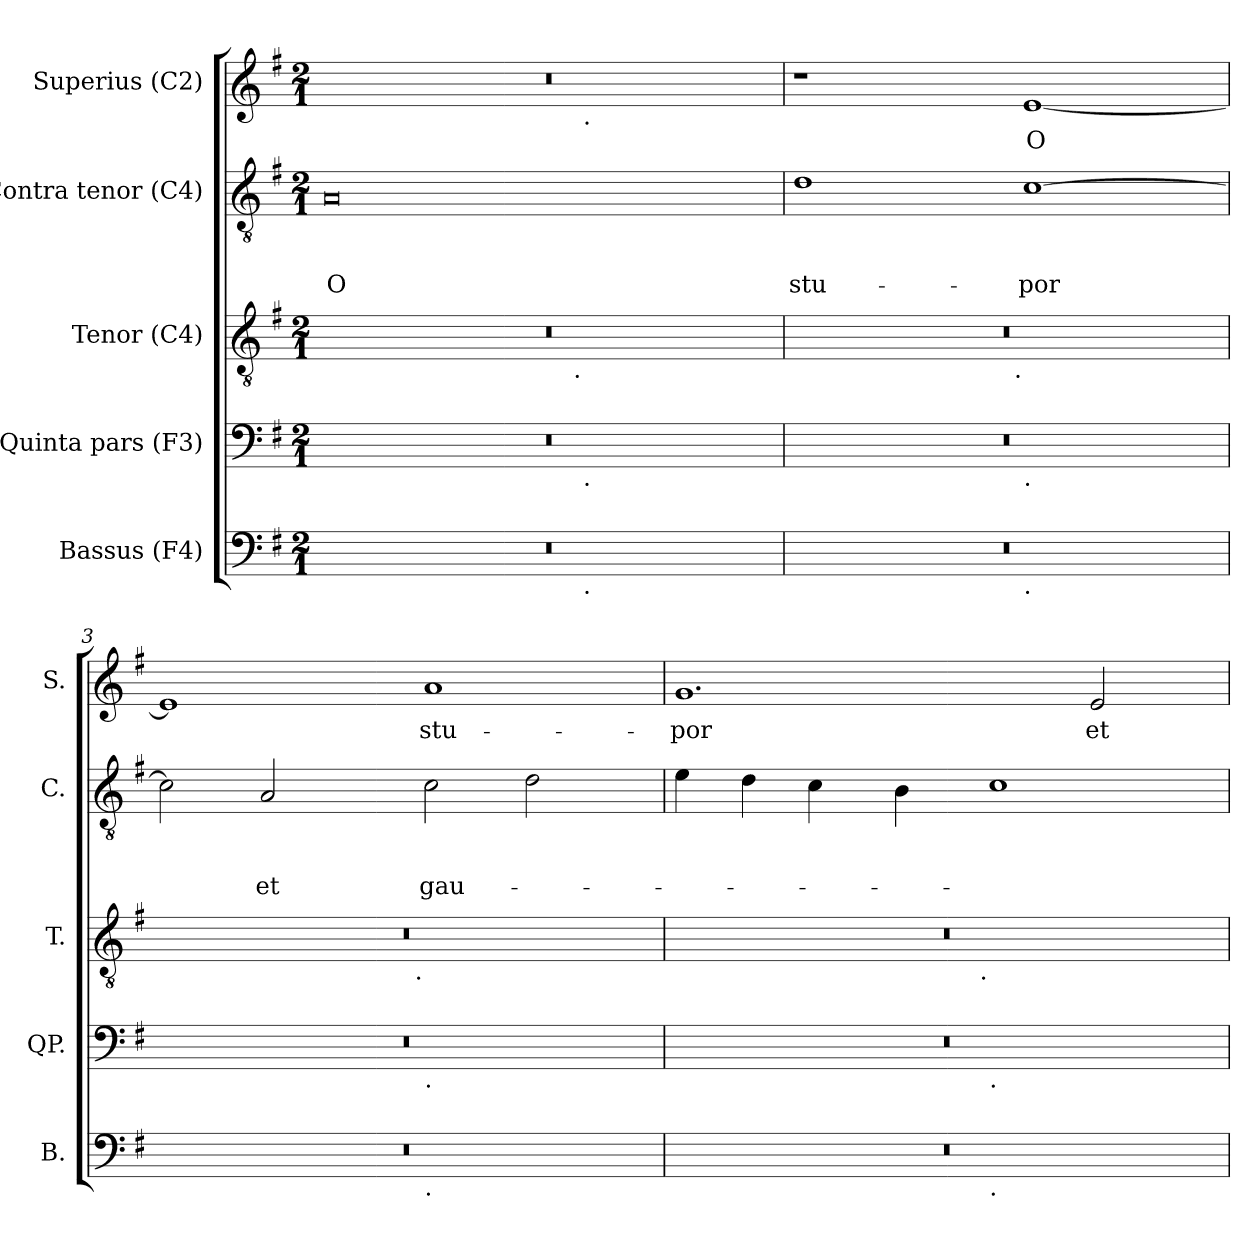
**kern	**kern	**kern	**kern	**text	**text	**text	**kern	**text
*part5	*part4	*part3	*part2	*part2	*part2	*part2	*part1	*part1
*staff5	*staff4	*staff3	*staff2	*staff2	*staff2	*staff2	*staff1	*staff1
*I"Bassus (F4)	*I"Quinta pars (F3)	*I"Tenor (C4)	*I"Contra tenor (C4)	*	*	*	*I"Superius (C2)	*
*I'B.	*I'QP.	*I'T.	*I'C.	*	*	*	*I'S.	*
*clefF4	*clefF4	*clefGv2	*clefGv2	*	*	*	*clefG2	*
*k[f#]	*k[f#]	*k[f#]	*k[f#]	*	*	*	*k[f#]	*
*G:	*G:	*G:	*G:	*	*	*	*G:	*
*M2/1	*M2/1	*M2/1	*M2/1	*	*	*	*M2/1	*
=1	=1	=1	=1	=1	=1	=1	=1	=1
!	!	!	!	!	!	!LO:LY:b:rj	!	!
*^	*^	*^	*	*	*	*	*^	*
0r	1ryy	0r	1ryy	0r	3%2ryy	0A	.	.	O	0r	1ryy	.
.	.	.	.	.	3ryy	.	.	.	.	.	.	.
.	8ryy	.	8ryy	.	12ryy	.	.	.	.	.	8ryy	.
.	.	.	.	.	48.ryy	.	.	.	.	.	.	.
!	!	!	!	!	!LO:TX:b:t=.	!	!	!	!	!	!	!
.	.	.	.	.	3%2ryy	.	.	.	.	.	.	.
!	!	!	!	!	!	!	!	!	!	!	!LO:TX:b:t=.	!
!	!	!	!LO:TX:b:t=.	!	!	!	!	!	!	!	!	!
!	!LO:TX:b:t=.	!	!	!	!	!	!	!	!	!	!	!
.	2..ryy	.	2..ryy	.	.	.	.	.	.	.	2..ryy	.
.	.	.	.	.	6ryy	.	.	.	.	.	.	.
.	.	.	.	.	24ryy	.	.	.	.	.	.	.
.	.	.	.	.	96ryy	.	.	.	.	.	.	.
=2	=2	=2	=2	=2	=2	=2	=2	=2	=2	=2	=2	=2
!	!	!	!	!	!	!	!	!	!LO:LY:b	!	!	!
*	*	*	*	*	*	*	*	*	*	*v	*v	*
0r	1ryy	0r	1ryy	0r	3%2ryy	1d	.	.	stu-	1r	.
.	.	.	.	.	6ryy	.	.	.	.	.	.
.	.	.	.	.	12...ryy	.	.	.	.	.	.
!	!	!	!	!	!LO:TX:b:t=.	!	!	!	!	!	!
.	.	.	.	.	3%2ryy	.	.	.	.	.	.
!	!	!	!LO:TX:b:t=.	!	!	!	!	!	!	!	!
!	!LO:TX:b:t=.	!	!	!	!	!	!	!	!	!	!
!	!	!	!	!	!	!	!	!	!LO:LY:b	!	!LO:LY:b
.	1ryy	.	1ryy	.	.	[>1c	.	.	-por	[<1e	O
.	.	.	.	.	3ryy	.	.	.	.	.	.
.	.	.	.	.	96ryy	.	.	.	.	.	.
=3	=3	=3	=3	=3	=3	=3	=3	=3	=3	=3	=3
0r	1ryy	0r	1ryy	0r	3%2ryy	2c\]	.	.	.	1e]	.
!	!	!	!	!	!	!	!	!	!LO:LY:b	!	!
.	.	.	.	.	.	2A/	.	.	et	.	.
.	.	.	.	.	6ryy	.	.	.	.	.	.
.	.	.	.	.	12...ryy	.	.	.	.	.	.
!	!	!	!	!	!LO:TX:b:t=.	!	!	!	!	!	!
.	.	.	.	.	3%2ryy	.	.	.	.	.	.
!	!	!	!LO:TX:b:t=.	!	!	!	!	!	!	!	!
!	!LO:TX:b:t=.	!	!	!	!	!	!	!	!	!	!
!	!	!	!	!	!	!	!	!	!LO:LY:b	!	!LO:LY:b
.	1ryy	.	1ryy	.	.	2c\	.	.	gau-	1a	stu-
.	.	.	.	.	.	2d\	.	.	.	.	.
.	.	.	.	.	3ryy	.	.	.	.	.	.
.	.	.	.	.	96ryy	.	.	.	.	.	.
=4	=4	=4	=4	=4	=4	=4	=4	=4	=4	=4	=4
!	!	!	!	!	!	!	!	!	!	!	!LO:LY:b
0r	1ryy	0r	1ryy	0r	3%2ryy	4e\	.	.	.	1.g	-por
.	.	.	.	.	.	4d\	.	.	.	.	.
.	.	.	.	.	.	4c\	.	.	.	.	.
.	.	.	.	.	6ryy	.	.	.	.	.	.
.	.	.	.	.	.	4B\	.	.	.	.	.
.	.	.	.	.	12...ryy	.	.	.	.	.	.
!	!	!	!	!	!LO:TX:b:t=.	!	!	!	!	!	!
.	.	.	.	.	3%2ryy	.	.	.	.	.	.
!	!	!	!LO:TX:b:t=.	!	!	!	!	!	!	!	!
!	!LO:TX:b:t=.	!	!	!	!	!	!	!	!	!	!
.	1ryy	.	1ryy	.	.	1c	.	.	.	.	.
!	!	!	!	!	!	!	!	!	!	!	!LO:LY:b
.	.	.	.	.	.	.	.	.	.	2e/	et
.	.	.	.	.	3ryy	.	.	.	.	.	.
.	.	.	.	.	96ryy	.	.	.	.	.	.
*v	*v	*	*	*v	*v	*	*	*	*	*	*
*	*v	*v	*	*	*	*	*	*	*
=	=	=	=	=	=	=	=	=
*-	*-	*-	*-	*-	*-	*-	*-	*-
